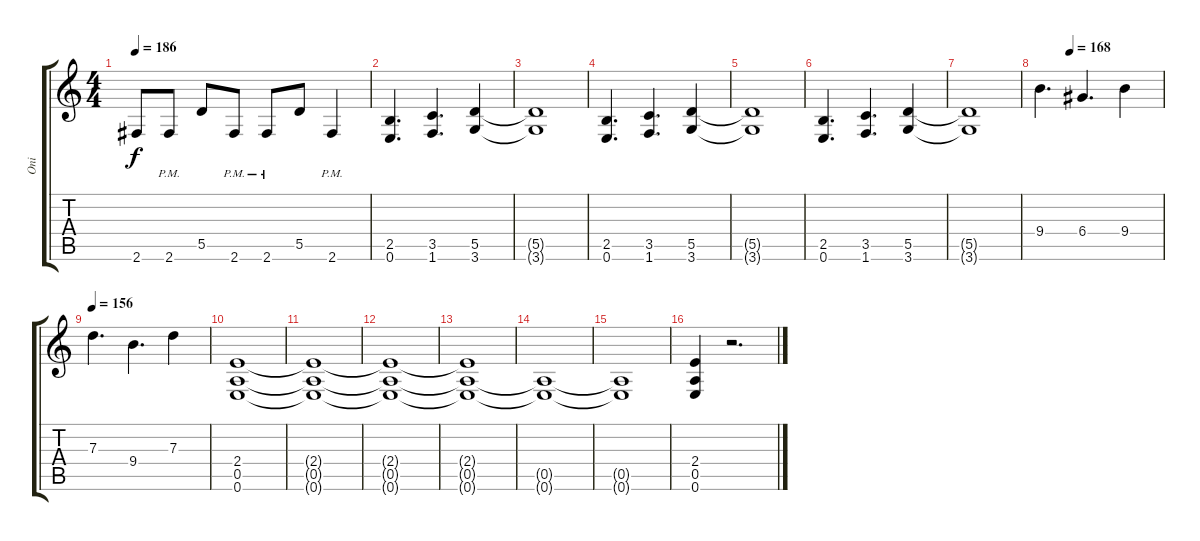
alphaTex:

\track ("Oni" "Oni") {instrument distortionguitar}
\staff {score tabs}
\tuning (E4 B3 G3 D3 A2 E2) {hide}
\ts (4 4)
\tempo 186
\clef g2
\ks c
2.6{t}.8{dy f} 2.6{pm}.8 5.5.8 2.6{pm}.8 2.6{pm}.8 5.5.8 2.6{pm}.4 |
(2.5 0.6).4{d} (3.5 1.6).4{d} (5.5 3.6).4 |
(5.5{t} 3.6{t}).1 |
(2.5 0.6).4{d} (3.5 1.6).4{d} (5.5 3.6).4 |
(5.5{t} 3.6{t}).1 |
(2.5 0.6).4{d} (3.5 1.6).4{d} (5.5 3.6).4 |
(5.5{t} 3.6{t}).1 |
\tempo (168 0.25)
9.4.4{d} 6.4.4{d} 9.4.4 |
\tempo 156
7.3.4{d} 9.4.4{d} 7.3.4 |
(2.4 0.5 0.6).1 |
(2.4{t} 0.5{t} 0.6{t}).1 |
(2.4{t} 0.5{t} 0.6{t}).1 |
(2.4{t} 0.5{t} 0.6{t}).1 |
(0.5{t} 0.6{t}).1 |
(0.5{t} 0.6{t}).1 |
(2.4 0.5 0.6).4 r.2{d}
